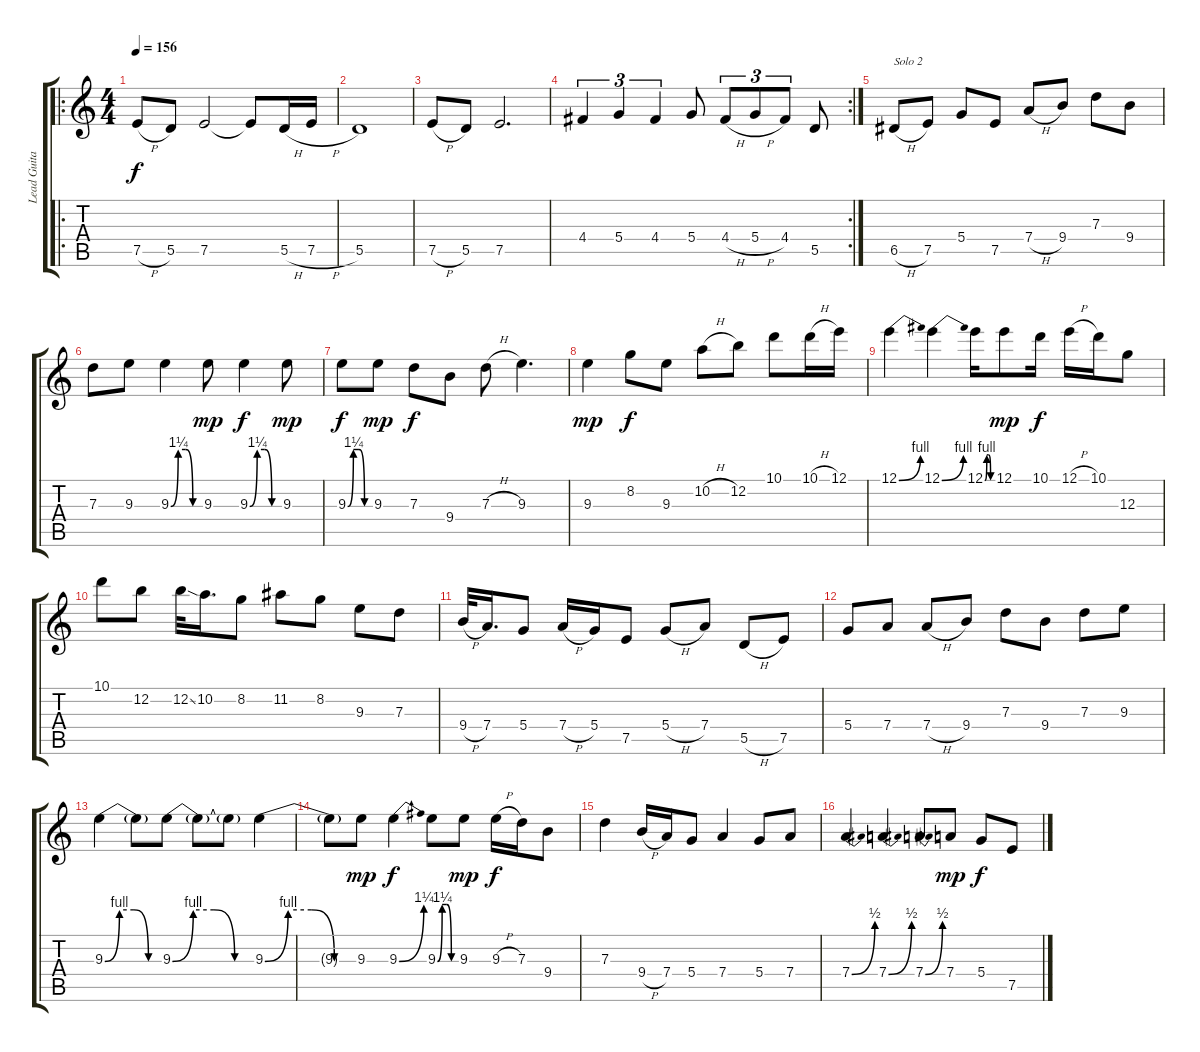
\track ("Lead Guitar" "Lead Guita") {instrument distortionguitar}
\staff {score tabs}
\tuning (E4 B3 G3 D3 A2 E2) {hide}
\ro
\ts (4 4)
\tempo 156
\clef g2
\ks c
7.5{h}.8{dy f} 5.5.8 7.5.2 7.5{t}.8 5.5{h}.16 7.5{h}.16 |
5.5.1 |
7.5{h}.8 5.5.8 7.5.2{d} |
\rc 2
4.4.4{tu (3 2)} 5.4.4{tu (3 2)} 4.4.4{tu (3 2)} 5.4.8 4.4{h}.8{tu (3 2)} 5.4{h}.8{tu (3 2)} 4.4.8{tu (3 2)} 5.5.8 |
6.5{h}.8{txt "Solo 2"} 7.5.8 5.4.8 7.5.8 7.4{h}.8 9.4.8 7.3.8 9.4.8 |
7.3.8 9.3.8 9.3{be (custom 0 0 15 5 30 5 45 0 60 0)}.4 9.3.8{dy mp} 9.3{be (custom 0 0 15 5 30 5 45 0 60 0)}.4{dy f} 9.3.8{dy mp} |
9.3{be (custom 0 0 15 5 30 5 45 0 60 0)}.8{dy f} 9.3.8{dy mp} 7.3.8{dy f} 9.4.8 7.3{h}.8 9.3.4{d} |
9.3.4{dy mp} 8.2.8{dy f} 9.3.8 10.2{h}.8 12.2.8 10.1.8 10.1{h}.16 12.1.16 |
12.1{be (bend 0 0 60 4)}.4 12.1{be (bend 0 0 60 4)}.4 12.1{be (custom 0 0 15 4 30 4 45 0 60 0)}.16 12.1.8{dy mp} 10.1.16{dy f} 12.1{h}.16 10.1.16 12.3.8 |
10.1.8 12.2.8 12.2{ss}.32 10.2.16{d} 8.2.8 11.2.8 8.2.8 9.3.8 7.3.8 |
9.4{h}.32 7.4.16{d} 5.4.8 7.4{h}.16 5.4.16 7.5.8 5.4{h}.8 7.4.8 5.5{h}.8 7.5.8 |
5.4.8 7.4.8 7.4{h}.8 9.4.8 7.3.8 9.4.8 7.3.8 9.3.8 |
9.3{be (custom 0 0 15 4 30 4 45 0 60 0)}.4 9.3{t}.8 9.3{be (custom 0 0 15 4 30 4 45 0 60 0)}.8 9.3{t}.8 9.3{t}.8 9.3{be (custom 0 0 15 4 30 4 45 0 60 0)}.4 |
9.3{t}.8 9.3.8{dy mp} 9.3{be (bend 0 0 60 5)}.4{dy f} 9.3{be (custom 0 0 15 5 30 5 45 0 60 0)}.8 9.3.8{dy mp} 9.3{h}.16{dy f} 7.3.16 9.4.8 |
7.3.4 9.4{h}.16 7.4.16 5.4.8 7.4.4 5.4.8 7.4.8 |
7.4{be (bend 0 0 60 2)}.4 7.4{be (bend 0 0 60 2)}.4 7.4{be (bend 0 0 60 2)}.8 7.4.8{dy mp} 5.4.8{dy f} 7.5.8
